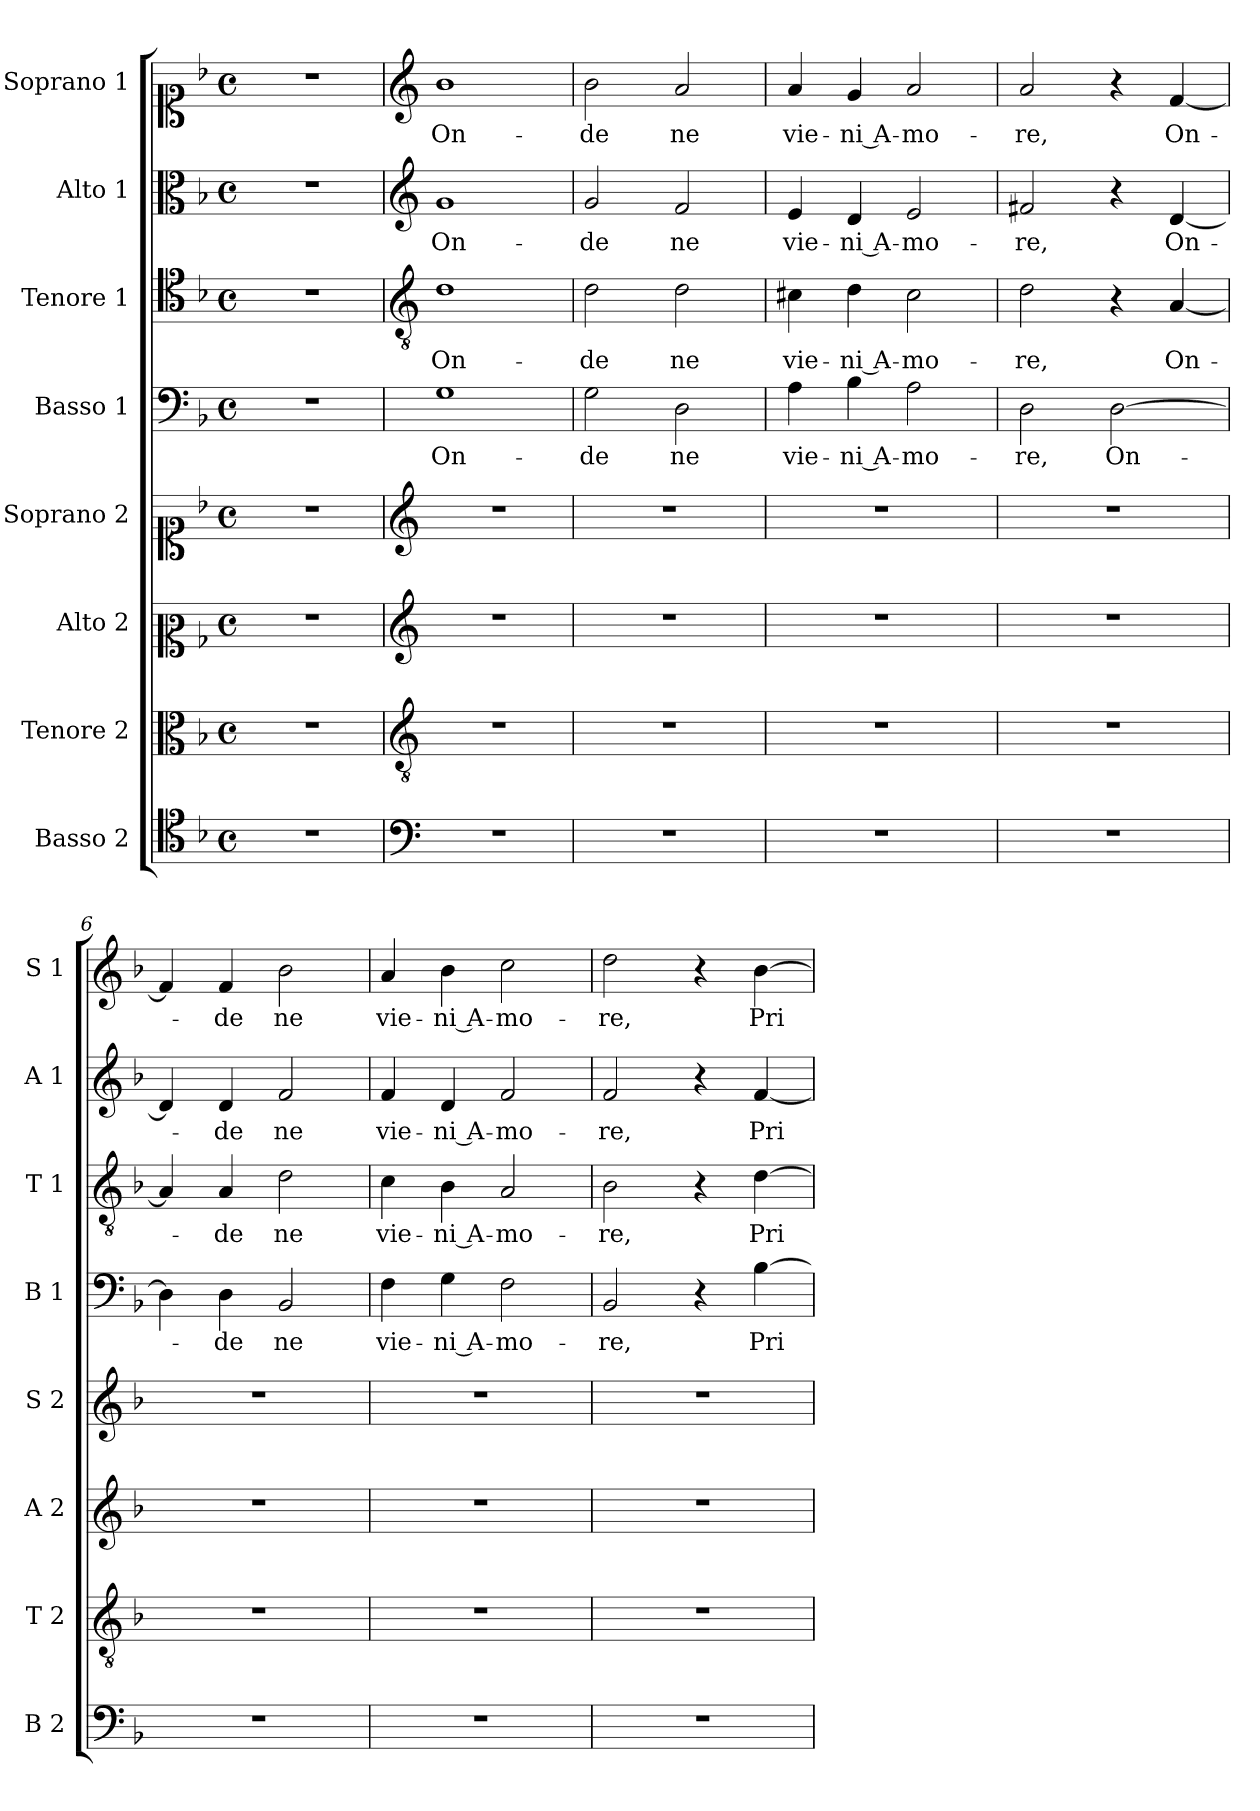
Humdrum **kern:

**kern	**kern	**kern	**kern	**kern	**text	**kern	**text	**kern	**text	**kern	**text
*part8	*part7	*part6	*part5	*part4	*part4	*part3	*part3	*part2	*part2	*part1	*part1
*staff8	*staff7	*staff6	*staff5	*staff4	*staff4	*staff3	*staff3	*staff2	*staff2	*staff1	*staff1
*I"Basso 2	*I"Tenore 2	*I"Alto 2	*I"Soprano 2	*I"Basso 1	*	*I"Tenore 1	*	*I"Alto 1	*	*I"Soprano 1	*
*I'B 2	*I'T 2	*I'A 2	*I'S 2	*I'B 1	*	*I'T 1	*	*I'A 1	*	*I'S 1	*
*clefC4	*clefC3	*clefC2	*clefC1	*clefF4	*	*clefC4	*	*clefC3	*	*clefC1	*
*k[b-]	*k[b-]	*k[b-]	*k[b-]	*k[b-]	*	*k[b-]	*	*k[b-]	*	*k[b-]	*
*F:	*F:	*F:	*F:	*F:	*	*F:	*	*F:	*	*F:	*
*M4/4	*M4/4	*M4/4	*M4/4	*M4/4	*	*M4/4	*	*M4/4	*	*M4/4	*
*met(c)	*met(c)	*met(c)	*met(c)	*met(c)	*	*met(c)	*	*met(c)	*	*met(c)	*
=1	=1	=1	=1	=1	=1	=1	=1	=1	=1	=1	=1
1r	1r	1r	1r	1r	.	1r	.	1r	.	1r	.
=2	=2	=2	=2	=2	=2	=2	=2	=2	=2	=2	=2
*clefF4	*clefGv2	*clefG2	*clefG2	*	*	*clefGv2	*	*clefG2	*	*clefG2	*
!	!	!	!	!	!LO:LY:b	!	!LO:LY:b	!	!LO:LY:b	!	!LO:LY:b
1r	1r	1r	1r	1G	On-	1d	On-	1g	On-	1b-	On-
=3	=3	=3	=3	=3	=3	=3	=3	=3	=3	=3	=3
!	!	!	!	!	!LO:LY:b	!	!LO:LY:b	!	!LO:LY:b	!	!LO:LY:b
1r	1r	1r	1r	2G\	-de	2d\	-de	2g/	-de	2b-\	-de
!	!	!	!	!	!LO:LY:b	!	!LO:LY:b	!	!LO:LY:b	!	!LO:LY:b
.	.	.	.	2D\	ne	2d\	ne	2f/	ne	2a/	ne
=4	=4	=4	=4	=4	=4	=4	=4	=4	=4	=4	=4
!	!	!	!	!	!LO:LY:b	!	!LO:LY:b	!	!LO:LY:b	!	!LO:LY:b
1r	1r	1r	1r	4A\	vie-	4c#X\	vie-	4e/	vie-	4a/	vie-
!	!	!	!	!	!LO:LY:b	!	!LO:LY:b	!	!LO:LY:b	!	!LO:LY:b
.	.	.	.	4B-\	-ni A-	4d\	-ni A-	4d/	-ni A-	4g/	-ni A-
!	!	!	!	!	!LO:LY:b	!	!LO:LY:b	!	!LO:LY:b	!	!LO:LY:b
.	.	.	.	2A\	-mo-	2c#\	-mo-	2e/	-mo-	2a/	-mo-
=5	=5	=5	=5	=5	=5	=5	=5	=5	=5	=5	=5
!	!	!	!	!	!LO:LY:b	!	!LO:LY:b	!	!LO:LY:b	!	!LO:LY:b
1r	1r	1r	1r	2D\	-re,	2d\	-re,	2f#X/	-re,	2a/	-re,
!	!	!	!	!	!LO:LY:b	!	!	!	!	!	!
.	.	.	.	[2D\	On-	4r	.	4r	.	4r	.
!	!	!	!	!	!	!	!LO:LY:b	!	!LO:LY:b	!	!LO:LY:b
.	.	.	.	.	.	[4A/	On-	[4d/	On-	[4f/	On-
=6	=6	=6	=6	=6	=6	=6	=6	=6	=6	=6	=6
1r	1r	1r	1r	4D\]	.	4A/]	.	4d/]	.	4f/]	.
!	!	!	!	!	!LO:LY:b	!	!LO:LY:b	!	!LO:LY:b	!	!LO:LY:b
.	.	.	.	4D\	-de	4A/	-de	4d/	-de	4f/	-de
!	!	!	!	!	!LO:LY:b	!	!LO:LY:b	!	!LO:LY:b	!	!LO:LY:b
.	.	.	.	2BB-/	ne	2d\	ne	2f/	ne	2b-\	ne
=7	=7	=7	=7	=7	=7	=7	=7	=7	=7	=7	=7
!	!	!	!	!	!LO:LY:b	!	!LO:LY:b	!	!LO:LY:b	!	!LO:LY:b
1r	1r	1r	1r	4F\	vie-	4c\	vie-	4f/	vie-	4a/	vie-
!	!	!	!	!	!LO:LY:b	!	!LO:LY:b	!	!LO:LY:b	!	!LO:LY:b
.	.	.	.	4G\	-ni A-	4B-\	-ni A-	4d/	-ni A-	4b-\	-ni A-
!	!	!	!	!	!LO:LY:b	!	!LO:LY:b	!	!LO:LY:b	!	!LO:LY:b
.	.	.	.	2F\	-mo-	2A/	-mo-	2f/	-mo-	2cc\	-mo-
=8	=8	=8	=8	=8	=8	=8	=8	=8	=8	=8	=8
!	!	!	!	!	!LO:LY:b	!	!LO:LY:b	!	!LO:LY:b	!	!LO:LY:b
1r	1r	1r	1r	2BB-/	-re,	2B-\	-re,	2f/	-re,	2dd\	-re,
.	.	.	.	4r	.	4r	.	4r	.	4r	.
!	!	!	!	!	!LO:LY:b	!	!LO:LY:b	!	!LO:LY:b	!	!LO:LY:b
.	.	.	.	[4B-\	Pri-	[4d\	Pri-	[4f/	Pri-	[4b-\	Pri-
=	=	=	=	=	=	=	=	=	=	=	=
*-	*-	*-	*-	*-	*-	*-	*-	*-	*-	*-	*-
